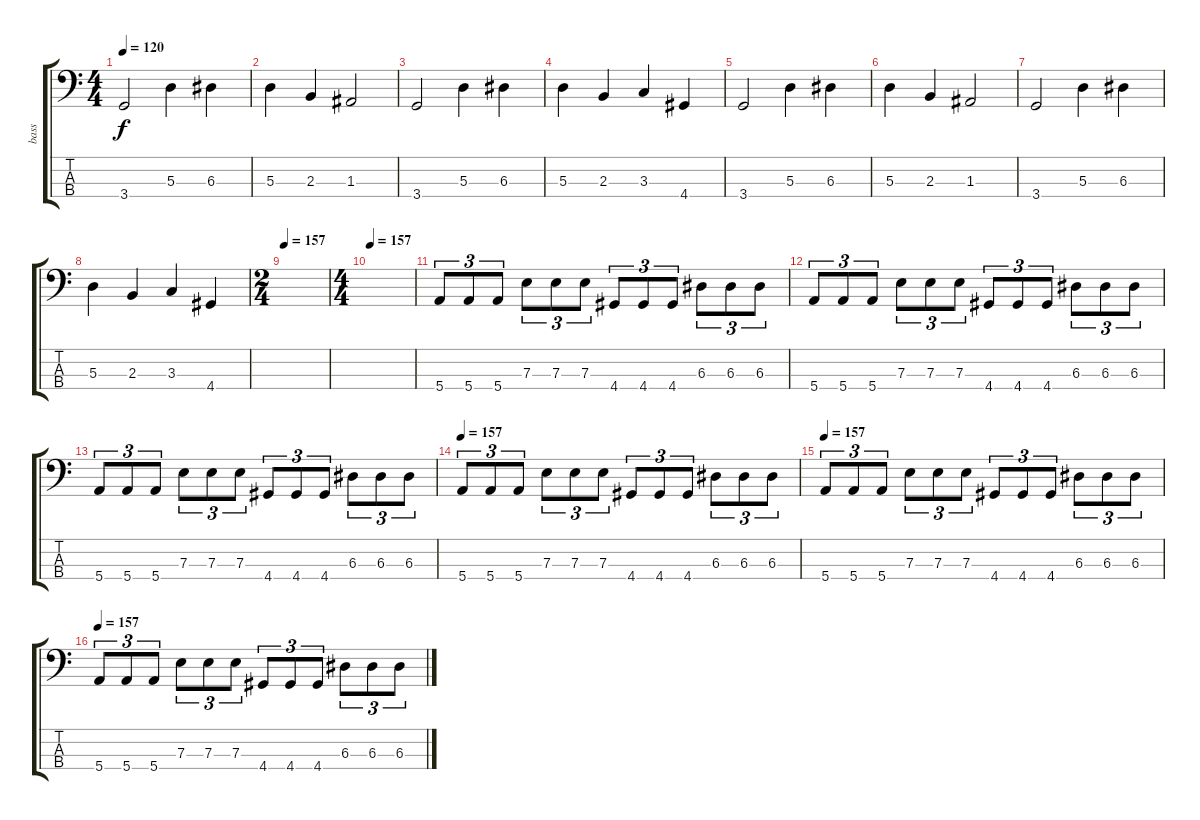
\track ("bass" "bass") {instrument electricbasspick}
\staff {score tabs}
\tuning (G2 D2 A1 E1) {hide}
\ts (4 4)
\tempo 120
\clef f4
\ks c
3.4.2{dy f} 5.3.4 6.3.4 |
5.3.4 2.3.4 1.3.2 |
3.4.2 5.3.4 6.3.4 |
5.3.4 2.3.4 3.3.4 4.4.4 |
3.4.2 5.3.4 6.3.4 |
5.3.4 2.3.4 1.3.2 |
3.4.2 5.3.4 6.3.4 |
5.3.4 2.3.4 3.3.4 4.4.4 |
\ts (2 4)
\section ("" "")
\tempo 157
|
\ts (4 4)
\tempo 157
|
5.4.8{tu (3 2)} 5.4.8{tu (3 2)} 5.4.8{tu (3 2)} 7.3.8{tu (3 2)} 7.3.8{tu (3 2)} 7.3.8{tu (3 2)} 4.4.8{tu (3 2)} 4.4.8{tu (3 2)} 4.4.8{tu (3 2)} 6.3.8{tu (3 2)} 6.3.8{tu (3 2)} 6.3.8{tu (3 2)} |
5.4.8{tu (3 2)} 5.4.8{tu (3 2)} 5.4.8{tu (3 2)} 7.3.8{tu (3 2)} 7.3.8{tu (3 2)} 7.3.8{tu (3 2)} 4.4.8{tu (3 2)} 4.4.8{tu (3 2)} 4.4.8{tu (3 2)} 6.3.8{tu (3 2)} 6.3.8{tu (3 2)} 6.3.8{tu (3 2)} |
5.4.8{tu (3 2)} 5.4.8{tu (3 2)} 5.4.8{tu (3 2)} 7.3.8{tu (3 2)} 7.3.8{tu (3 2)} 7.3.8{tu (3 2)} 4.4.8{tu (3 2)} 4.4.8{tu (3 2)} 4.4.8{tu (3 2)} 6.3.8{tu (3 2)} 6.3.8{tu (3 2)} 6.3.8{tu (3 2)} |
\tempo 157
5.4.8{tu (3 2)} 5.4.8{tu (3 2)} 5.4.8{tu (3 2)} 7.3.8{tu (3 2)} 7.3.8{tu (3 2)} 7.3.8{tu (3 2)} 4.4.8{tu (3 2)} 4.4.8{tu (3 2)} 4.4.8{tu (3 2)} 6.3.8{tu (3 2)} 6.3.8{tu (3 2)} 6.3.8{tu (3 2)} |
\tempo 157
5.4.8{tu (3 2)} 5.4.8{tu (3 2)} 5.4.8{tu (3 2)} 7.3.8{tu (3 2)} 7.3.8{tu (3 2)} 7.3.8{tu (3 2)} 4.4.8{tu (3 2)} 4.4.8{tu (3 2)} 4.4.8{tu (3 2)} 6.3.8{tu (3 2)} 6.3.8{tu (3 2)} 6.3.8{tu (3 2)} |
\tempo 157
5.4.8{tu (3 2)} 5.4.8{tu (3 2)} 5.4.8{tu (3 2)} 7.3.8{tu (3 2)} 7.3.8{tu (3 2)} 7.3.8{tu (3 2)} 4.4.8{tu (3 2)} 4.4.8{tu (3 2)} 4.4.8{tu (3 2)} 6.3.8{tu (3 2)} 6.3.8{tu (3 2)} 6.3.8{tu (3 2)}
